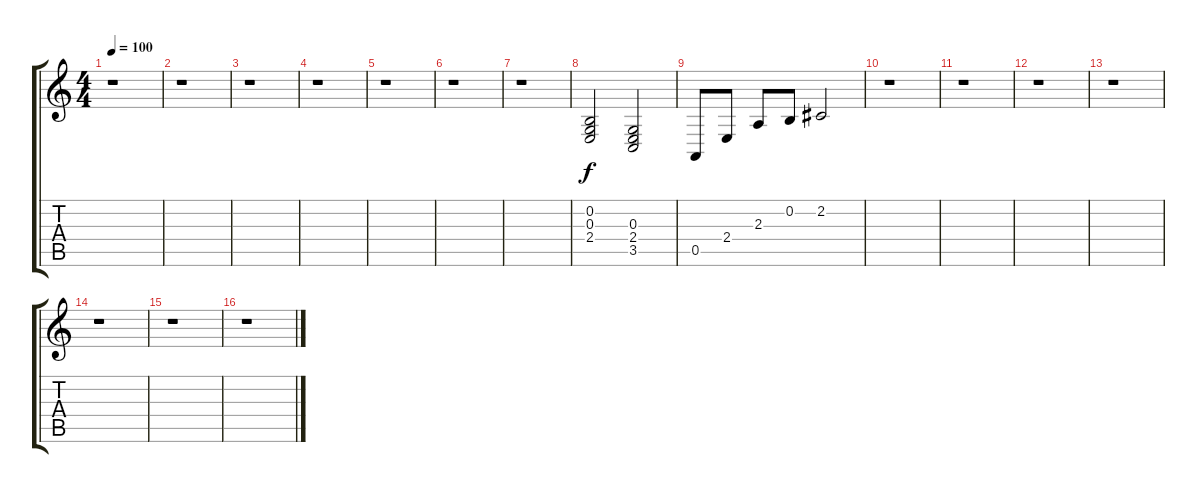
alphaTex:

\track "" {instrument acousticgrandpiano}
\staff {score tabs}
\tuning (E4 B3 G3 D3 A2 E2) {hide}
\ts (4 4)
\tempo 100
\clef g2
\ks c
r.1{dy f} |
r.1 |
r.1 |
r.1 |
r.1 |
r.1 |
r.1 |
(0.2 0.3 2.4).2 (0.3 2.4 3.5).2 |
0.5.8 2.4.8 2.3.8 0.2.8 2.2.2 |
r.1 |
r.1 |
r.1 |
r.1 |
r.1 |
r.1 |
r.1
